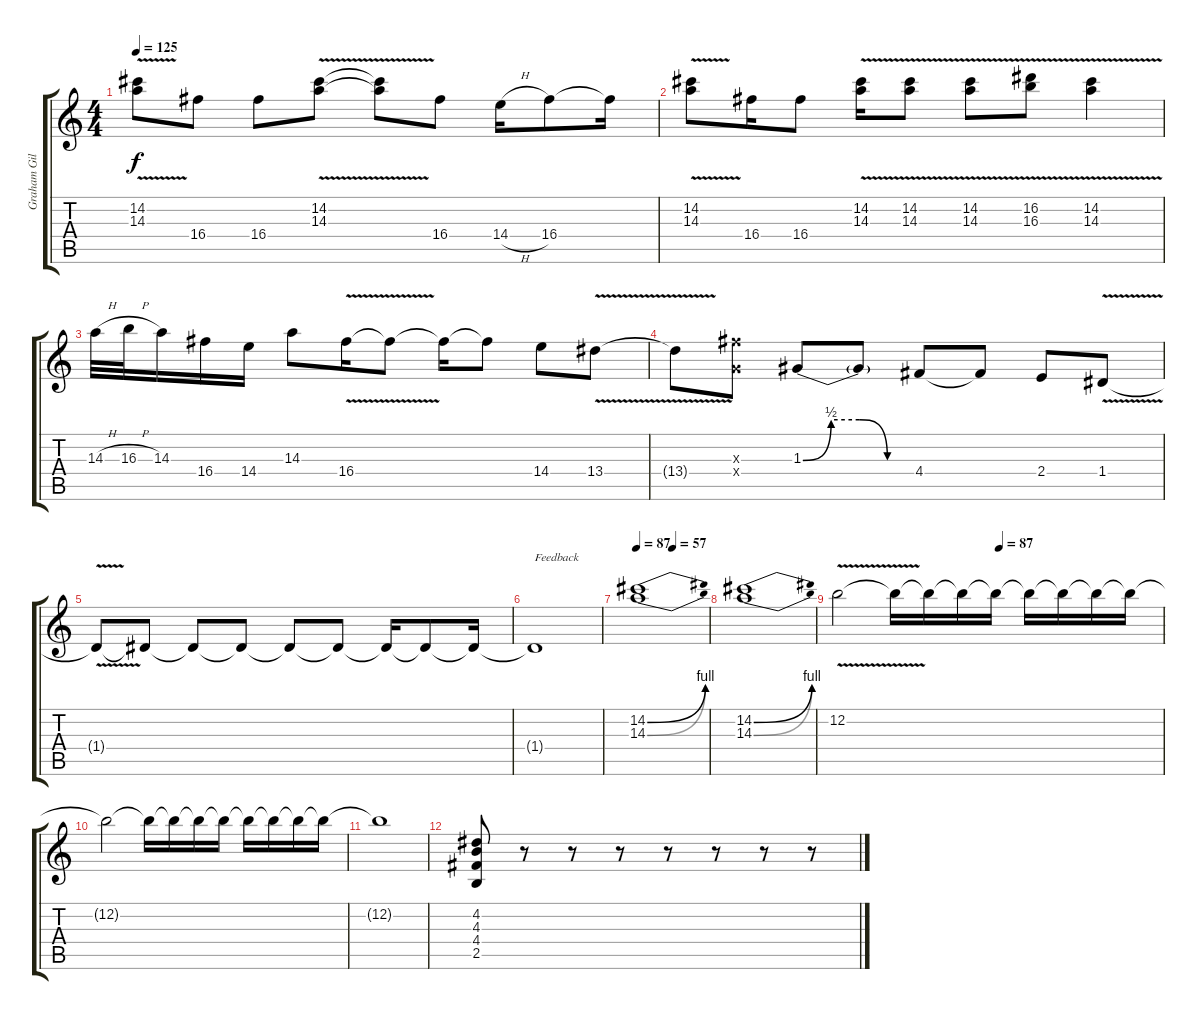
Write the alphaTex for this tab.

\track ("Graham Gillespie" "Graham Gil") {instrument distortionguitar}
\staff {score tabs}
\tuning (E4 B3 G3 D3 A2 D2) {hide}
\ts (4 4)
\tempo 125
\clef g2
\ks c
(14.2{v} 14.3{v}).8{dy f instrument distortionguitar} 16.4.8 16.4.8 (14.2{v} 14.3{v}).8 (14.2{t} 14.3{t}).8 16.4.8 14.4{h}.16 16.4.8 16.4{t}.16 |
(14.2{v} 14.3{v}).8 16.4.16 16.4.8 (14.2{v} 14.3{v}).16 (14.2{v} 14.3{v}).8 (14.2{v} 14.3{v}).8 (16.2{v} 16.3{v}).8 (14.2{v} 14.3{v}).4 |
14.3{h}.32{instrument distortionguitar} 16.3{h}.32 14.3.16 16.4.16 14.4.16 14.3.8 16.4{v}.16 16.4{t}.8 16.4{t}.16 16.4{t}.8 14.4.8 13.4{v}.8 |
13.4{t}.8{instrument distortionguitar} (0.3{x} 16.4{x}).8 1.3{be (custom 0 0 15 2 30 2 45 0 60 0)}.8 1.3{t}.8 4.4.8 4.4{t}.8 2.4.8 1.4{v}.8 |
1.4{t}.8{instrument distortionguitar} 1.4{t}.8 1.4{t}.8 1.4{t}.8 1.4{t}.8 1.4{t}.8 1.4{t}.16 1.4{t}.8 1.4{t}.16 |
1.4{t}.1{txt "Feedback"} |
\tempo 87
\tempo (57 0.5)
(14.2{be (bend 0 0 60 4)} 14.3{be (bend 0 0 60 4)}).1 |
(14.2{be (bend 0 0 60 4)} 14.3{be (bend 0 0 60 4)}).1 |
\tempo (87 0.5)
12.2{v}.2 12.2{t}.16 12.2{t}.16 12.2{t}.16 12.2{t}.16 12.2{t}.16 12.2{t}.16 12.2{t}.16 12.2{t}.16 |
12.2{t}.2 12.2{t}.16 12.2{t}.16 12.2{t}.16 12.2{t}.16 12.2{t}.16 12.2{t}.16 12.2{t}.16 12.2{t}.16 |
12.2{t}.1 |
(4.2 4.3 4.4 2.5).8 r.8 r.8 r.8 r.8 r.8 r.8 r.8
